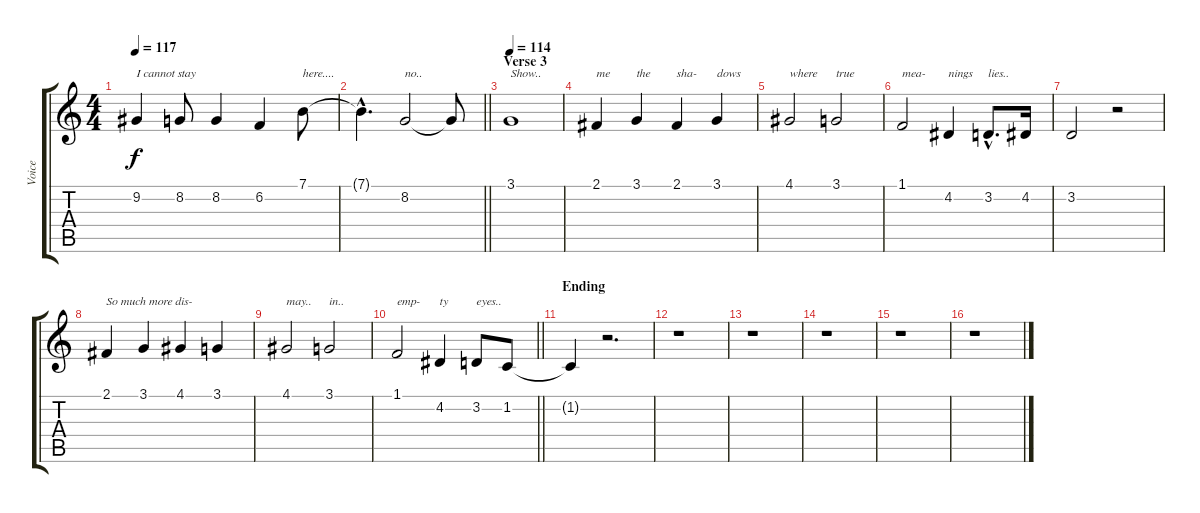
\track ("Voice" "Voice") {instrument flute}
\staff {score tabs}
\tuning (E4 B3 G3 D3 A2 E2) {hide}
\ts (4 4)
\tempo 117
\clef g2
\ks c
9.2.4{txt "I cannot stay" dy f} 8.2.8 8.2.4 6.2.4 7.1.8{txt "here...."} |
\barLineRight lightlight
7.1{hac t}.4{d} 8.2.2{txt "no.."} 8.2{t}.8 |
\section ("" "Verse 3")
\tempo 114
3.1.1{txt "Show.."} |
2.1.4{txt "me"} 3.1.4{txt "the"} 2.1.4{txt "sha-"} 3.1.4{txt "dows"} |
4.1.2{txt "where"} 3.1.2{txt "true"} |
1.1.2{txt "mea-"} 4.2.4{txt "nings"} 3.2{hac}.8{d txt "lies.."} 4.2.16 |
3.2.2 r.2 |
2.1.4{txt "So much more dis-"} 3.1.4 4.1.4 3.1.4 |
4.1.2{txt "may.."} 3.1.2{txt "in.."} |
\barLineRight lightlight
1.1.2{txt "emp-"} 4.2.4{txt "ty"} 3.2.8{txt "eyes.."} 1.2.8 |
\section ("" "Ending")
1.2{t}.4 r.2{d} |
r.1 |
r.1 |
r.1 |
r.1 |
r.1
